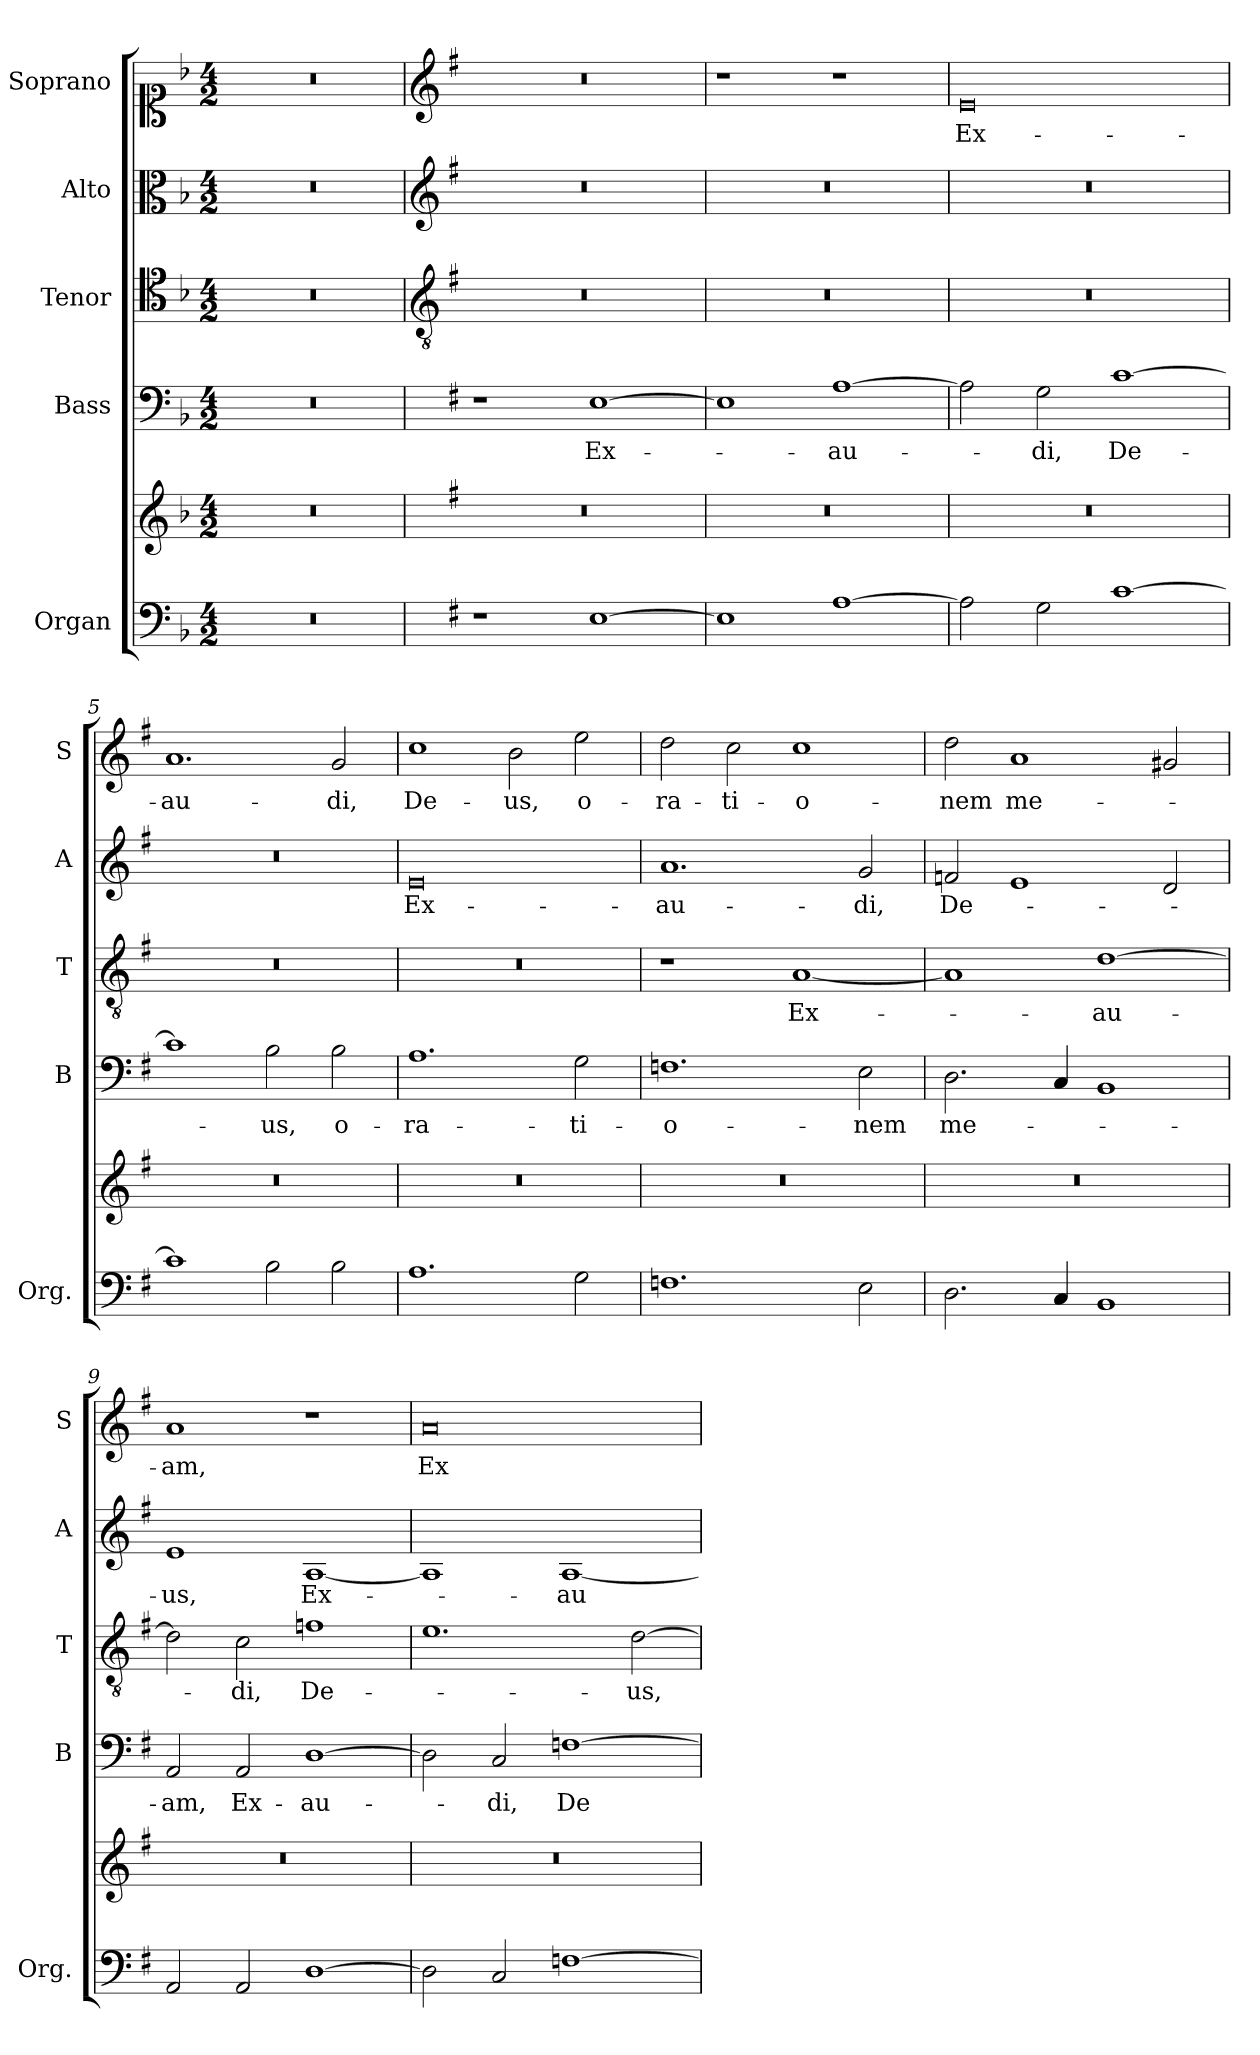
**kern	**kern	**kern	**text	**kern	**text	**kern	**text	**kern	**text
*part5	*part5	*part4	*part4	*part3	*part3	*part2	*part2	*part1	*part1
*staff6	*staff5	*staff4	*staff4	*staff3	*staff3	*staff2	*staff2	*staff1	*staff1
*I"Organ	*	*I"Bass	*	*I"Tenor	*	*I"Alto	*	*I"Soprano	*
*I'Org.	*	*I'B	*	*I'T	*	*I'A	*	*I'S	*
*clefF4	*clefG2	*clefF4	*	*clefC4	*	*clefC3	*	*clefC1	*
*k[b-]	*k[b-]	*k[b-]	*	*k[b-]	*	*k[b-]	*	*k[b-]	*
*F:	*F:	*F:	*	*F:	*	*F:	*	*F:	*
*M4/2	*M4/2	*M4/2	*	*M4/2	*	*M4/2	*	*M4/2	*
=1	=1	=1	=1	=1	=1	=1	=1	=1	=1
0r	0r	0r	.	0r	.	0r	.	0r	.
=2	=2	=2	=2	=2	=2	=2	=2	=2	=2
*	*	*	*	*clefGv2	*	*clefG2	*	*clefG2	*
*k[f#]	*k[f#]	*k[f#]	*	*k[f#]	*	*k[f#]	*	*k[f#]	*
*G:	*G:	*G:	*	*G:	*	*G:	*	*G:	*
1r	0r	1r	.	0r	.	0r	.	0r	.
!	!	!	!LO:LY:b	!	!	!	!	!	!
[1E	.	[1E	Ex-	.	.	.	.	.	.
=3	=3	=3	=3	=3	=3	=3	=3	=3	=3
1E]	0r	1E]	.	0r	.	0r	.	1r	.
!	!	!	!LO:LY:b	!	!	!	!	!	!
[1A	.	[1A	-au-	.	.	.	.	1r	.
=4	=4	=4	=4	=4	=4	=4	=4	=4	=4
!	!	!	!	!	!	!	!	!	!LO:LY:b
2A\]	0r	2A\]	.	0r	.	0r	.	0e	Ex-
!	!	!	!LO:LY:b	!	!	!	!	!	!
2G\	.	2G\	-di,	.	.	.	.	.	.
!	!	!	!LO:LY:b	!	!	!	!	!	!
[1c	.	[1c	De-	.	.	.	.	.	.
=5	=5	=5	=5	=5	=5	=5	=5	=5	=5
!	!	!	!	!	!	!	!	!	!LO:LY:b
1c]	0r	1c]	.	0r	.	0r	.	1.a	-au-
!	!	!	!LO:LY:b	!	!	!	!	!	!
2B\	.	2B\	-us,	.	.	.	.	.	.
!	!	!	!LO:LY:b	!	!	!	!	!	!LO:LY:b
2B\	.	2B\	o-	.	.	.	.	2g/	-di,
=6	=6	=6	=6	=6	=6	=6	=6	=6	=6
!	!	!	!LO:LY:b	!	!	!	!LO:LY:b	!	!LO:LY:b
1.A	0r	1.A	-ra-	0r	.	0e	Ex-	1cc	De-
!	!	!	!	!	!	!	!	!	!LO:LY:b
.	.	.	.	.	.	.	.	2b\	-us,
!	!	!	!LO:LY:b	!	!	!	!	!	!LO:LY:b
2G\	.	2G\	-ti-	.	.	.	.	2ee\	o-
!!LO:LB:g=z
=7	=7	=7	=7	=7	=7	=7	=7	=7	=7
!	!	!	!LO:LY:b	!	!	!	!LO:LY:b	!	!LO:LY:b
1.Fn	0r	1.Fn	-o-	1r	.	1.a	-au-	2dd\	-ra-
!	!	!	!	!	!	!	!	!	!LO:LY:b
.	.	.	.	.	.	.	.	2cc\	-ti-
!	!	!	!	!	!LO:LY:b	!	!	!	!LO:LY:b
.	.	.	.	[1A	Ex-	.	.	1cc	-o-
!	!	!	!LO:LY:b	!	!	!	!LO:LY:b	!	!
2E\	.	2E\	-nem	.	.	2g/	-di,	.	.
=8	=8	=8	=8	=8	=8	=8	=8	=8	=8
!	!	!	!LO:LY:b	!	!	!	!LO:LY:b	!	!LO:LY:b
2.D\	0r	2.D\	me-	1A]	.	2fn/	De-	2dd\	-nem
!	!	!	!	!	!	!	!	!	!LO:LY:b
.	.	.	.	.	.	1e	.	1a	me-
4C/	.	4C/	.	.	.	.	.	.	.
!	!	!	!	!	!LO:LY:b	!	!	!	!
1BB	.	1BB	.	[1d	-au-	.	.	.	.
.	.	.	.	.	.	2d/	.	2g#X/	.
=9	=9	=9	=9	=9	=9	=9	=9	=9	=9
!	!	!	!LO:LY:b	!	!	!	!LO:LY:b	!	!LO:LY:b
2AA/	0r	2AA/	-am,	2d\]	.	1e	-us,	1a	-am,
!	!	!	!LO:LY:b	!	!LO:LY:b	!	!	!	!
2AA/	.	2AA/	Ex-	2c\	-di,	.	.	.	.
!	!	!	!LO:LY:b	!	!LO:LY:b	!	!LO:LY:b	!	!
[1D	.	[1D	-au-	1fn	De-	[1A	Ex-	1r	.
=10	=10	=10	=10	=10	=10	=10	=10	=10	=10
!	!	!	!	!	!	!	!	!	!LO:LY:b
2D\]	0r	2D\]	.	1.e	.	1A]	.	0a	Ex-
!	!	!	!LO:LY:b	!	!	!	!	!	!
2C/	.	2C/	-di,	.	.	.	.	.	.
!	!	!	!LO:LY:b	!	!	!	!LO:LY:b	!	!
[1Fn	.	[1Fn	De-	.	.	[1A	-au-	.	.
!	!	!	!	!	!LO:LY:b	!	!	!	!
.	.	.	.	[2d\	-us,	.	.	.	.
=	=	=	=	=	=	=	=	=	=
*-	*-	*-	*-	*-	*-	*-	*-	*-	*-
